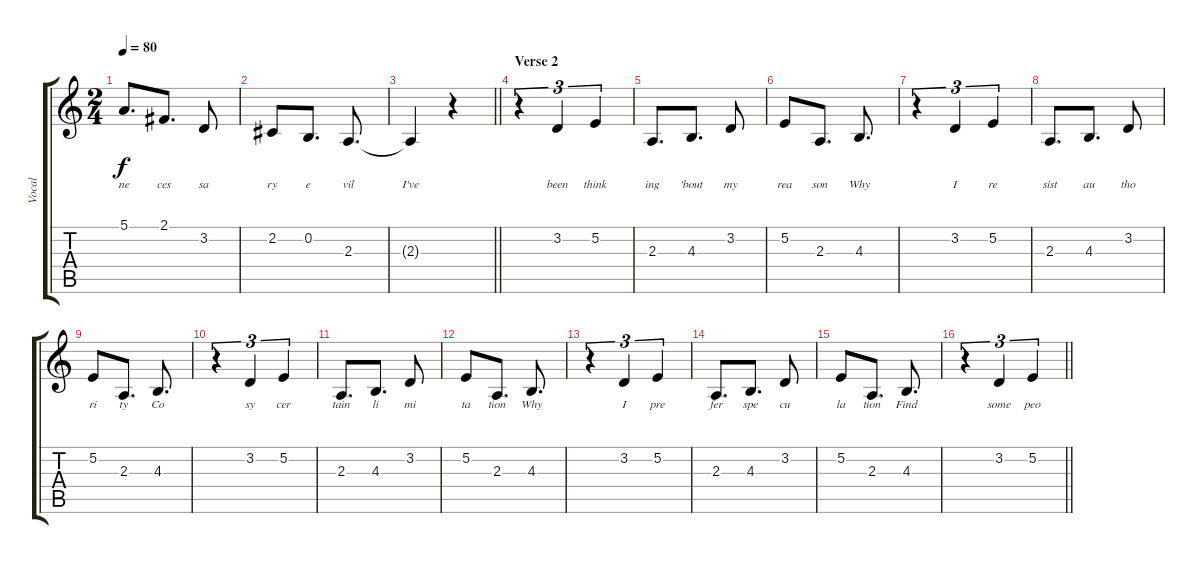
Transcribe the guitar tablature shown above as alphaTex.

\track ("Vocal" "Vocal") {instrument acousticgrandpiano}
\staff {score tabs}
\tuning (E4 B3 G3 D3 A2 E2) {hide}
\ts (2 4)
\tempo 80
\clef g2
\ks c
5.1.8{d lyrics (0 "ne") lyrics (1 "") lyrics (2 "") lyrics (3 "") lyrics (4 "") dy f} 2.1.8{d lyrics (0 "ces") lyrics (1 "") lyrics (2 "") lyrics (3 "") lyrics (4 "")} 3.2.8{lyrics (0 "sa") lyrics (1 "") lyrics (2 "") lyrics (3 "") lyrics (4 "")} |
2.2.8{lyrics (0 "ry") lyrics (1 "") lyrics (2 "") lyrics (3 "") lyrics (4 "")} 0.2.8{d lyrics (0 "e") lyrics (1 "") lyrics (2 "") lyrics (3 "") lyrics (4 "")} 2.3.8{d lyrics (0 "vil") lyrics (1 "") lyrics (2 "") lyrics (3 "") lyrics (4 "")} |
\barLineRight lightlight
2.3{t}.4{lyrics (0 "I've") lyrics (1 "") lyrics (2 "") lyrics (3 "") lyrics (4 "")} r.4 |
\section ("" "Verse 2")
r.4{tu (3 2)} 3.2.4{tu (3 2) lyrics (0 "been") lyrics (1 "") lyrics (2 "") lyrics (3 "") lyrics (4 "")} 5.2.4{tu (3 2) lyrics (0 "think") lyrics (1 "") lyrics (2 "") lyrics (3 "") lyrics (4 "")} |
2.3.8{d lyrics (0 "ing") lyrics (1 "") lyrics (2 "") lyrics (3 "") lyrics (4 "")} 4.3.8{d lyrics (0 "'bout") lyrics (1 "") lyrics (2 "") lyrics (3 "") lyrics (4 "")} 3.2.8{lyrics (0 "my") lyrics (1 "") lyrics (2 "") lyrics (3 "") lyrics (4 "")} |
5.2.8{lyrics (0 "rea") lyrics (1 "") lyrics (2 "") lyrics (3 "") lyrics (4 "")} 2.3.8{d lyrics (0 "son") lyrics (1 "") lyrics (2 "") lyrics (3 "") lyrics (4 "")} 4.3.8{d lyrics (0 "Why") lyrics (1 "") lyrics (2 "") lyrics (3 "") lyrics (4 "")} |
r.4{tu (3 2)} 3.2.4{tu (3 2) lyrics (0 "I") lyrics (1 "") lyrics (2 "") lyrics (3 "") lyrics (4 "")} 5.2.4{tu (3 2) lyrics (0 "re") lyrics (1 "") lyrics (2 "") lyrics (3 "") lyrics (4 "")} |
2.3.8{d lyrics (0 "sist") lyrics (1 "") lyrics (2 "") lyrics (3 "") lyrics (4 "")} 4.3.8{d lyrics (0 "au") lyrics (1 "") lyrics (2 "") lyrics (3 "") lyrics (4 "")} 3.2.8{lyrics (0 "tho") lyrics (1 "") lyrics (2 "") lyrics (3 "") lyrics (4 "")} |
5.2.8{lyrics (0 "ri") lyrics (1 "") lyrics (2 "") lyrics (3 "") lyrics (4 "")} 2.3.8{d lyrics (0 "ty") lyrics (1 "") lyrics (2 "") lyrics (3 "") lyrics (4 "")} 4.3.8{d lyrics (0 "Co") lyrics (1 "") lyrics (2 "") lyrics (3 "") lyrics (4 "")} |
r.4{tu (3 2)} 3.2.4{tu (3 2) lyrics (0 "sy") lyrics (1 "") lyrics (2 "") lyrics (3 "") lyrics (4 "")} 5.2.4{tu (3 2) lyrics (0 "cer") lyrics (1 "") lyrics (2 "") lyrics (3 "") lyrics (4 "")} |
2.3.8{d lyrics (0 "tain") lyrics (1 "") lyrics (2 "") lyrics (3 "") lyrics (4 "")} 4.3.8{d lyrics (0 "li") lyrics (1 "") lyrics (2 "") lyrics (3 "") lyrics (4 "")} 3.2.8{lyrics (0 "mi") lyrics (1 "") lyrics (2 "") lyrics (3 "") lyrics (4 "")} |
5.2.8{lyrics (0 "ta") lyrics (1 "") lyrics (2 "") lyrics (3 "") lyrics (4 "")} 2.3.8{d lyrics (0 "tion") lyrics (1 "") lyrics (2 "") lyrics (3 "") lyrics (4 "")} 4.3.8{d lyrics (0 "Why") lyrics (1 "") lyrics (2 "") lyrics (3 "") lyrics (4 "")} |
r.4{tu (3 2)} 3.2.4{tu (3 2) lyrics (0 "I") lyrics (1 "") lyrics (2 "") lyrics (3 "") lyrics (4 "")} 5.2.4{tu (3 2) lyrics (0 "pre") lyrics (1 "") lyrics (2 "") lyrics (3 "") lyrics (4 "")} |
2.3.8{d lyrics (0 "fer") lyrics (1 "") lyrics (2 "") lyrics (3 "") lyrics (4 "")} 4.3.8{d lyrics (0 "spe") lyrics (1 "") lyrics (2 "") lyrics (3 "") lyrics (4 "")} 3.2.8{lyrics (0 "cu") lyrics (1 "") lyrics (2 "") lyrics (3 "") lyrics (4 "")} |
5.2.8{lyrics (0 "la") lyrics (1 "") lyrics (2 "") lyrics (3 "") lyrics (4 "")} 2.3.8{d lyrics (0 "tion") lyrics (1 "") lyrics (2 "") lyrics (3 "") lyrics (4 "")} 4.3.8{d lyrics (0 "Find") lyrics (1 "") lyrics (2 "") lyrics (3 "") lyrics (4 "")} |
\barLineRight lightlight
r.4{tu (3 2)} 3.2.4{tu (3 2) lyrics (0 "some") lyrics (1 "") lyrics (2 "") lyrics (3 "") lyrics (4 "")} 5.2.4{tu (3 2) lyrics (0 "peo") lyrics (1 "") lyrics (2 "") lyrics (3 "") lyrics (4 "")}
